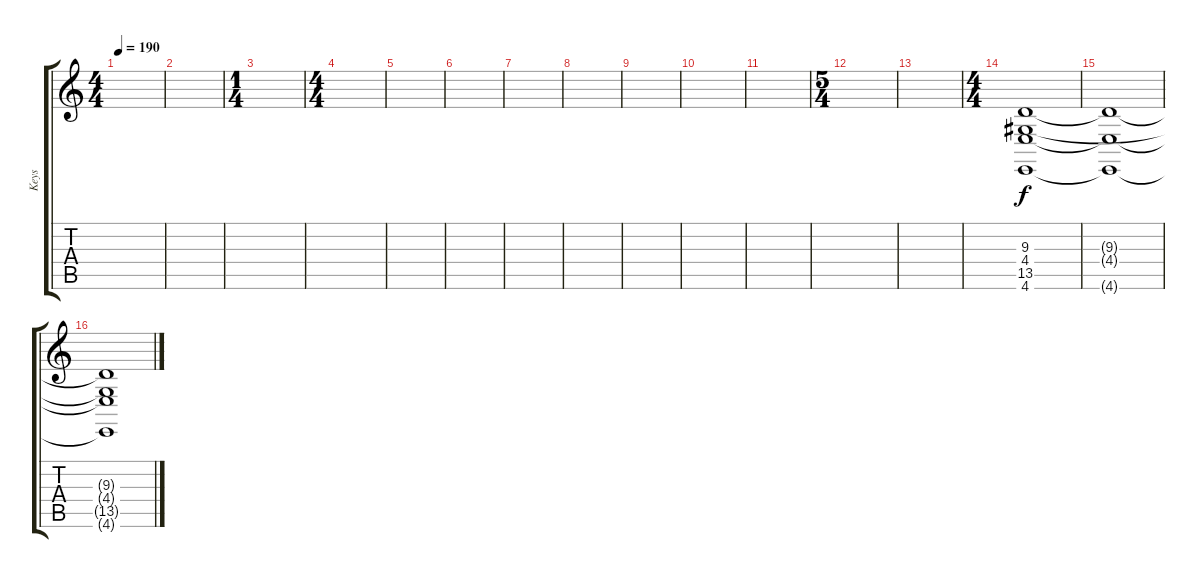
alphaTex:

\track ("Keys" "Keys") {instrument choiraahs}
\staff {score tabs}
\tuning (D4 A3 F3 C3 G2 C2) {hide}
\ts (4 4)
\tempo 190
\clef g2
\ks c
|
|
\ts (1 4)
|
\ts (4 4)
|
|
|
|
|
|
|
|
\ts (5 4)
|
|
\ts (4 4)
(9.3 4.4 13.5 4.6).1 |
(9.3{t} 4.4{t} 4.6{t}).1 |
(9.3{t} 4.4{t} 13.5{t} 4.6{t}).1
